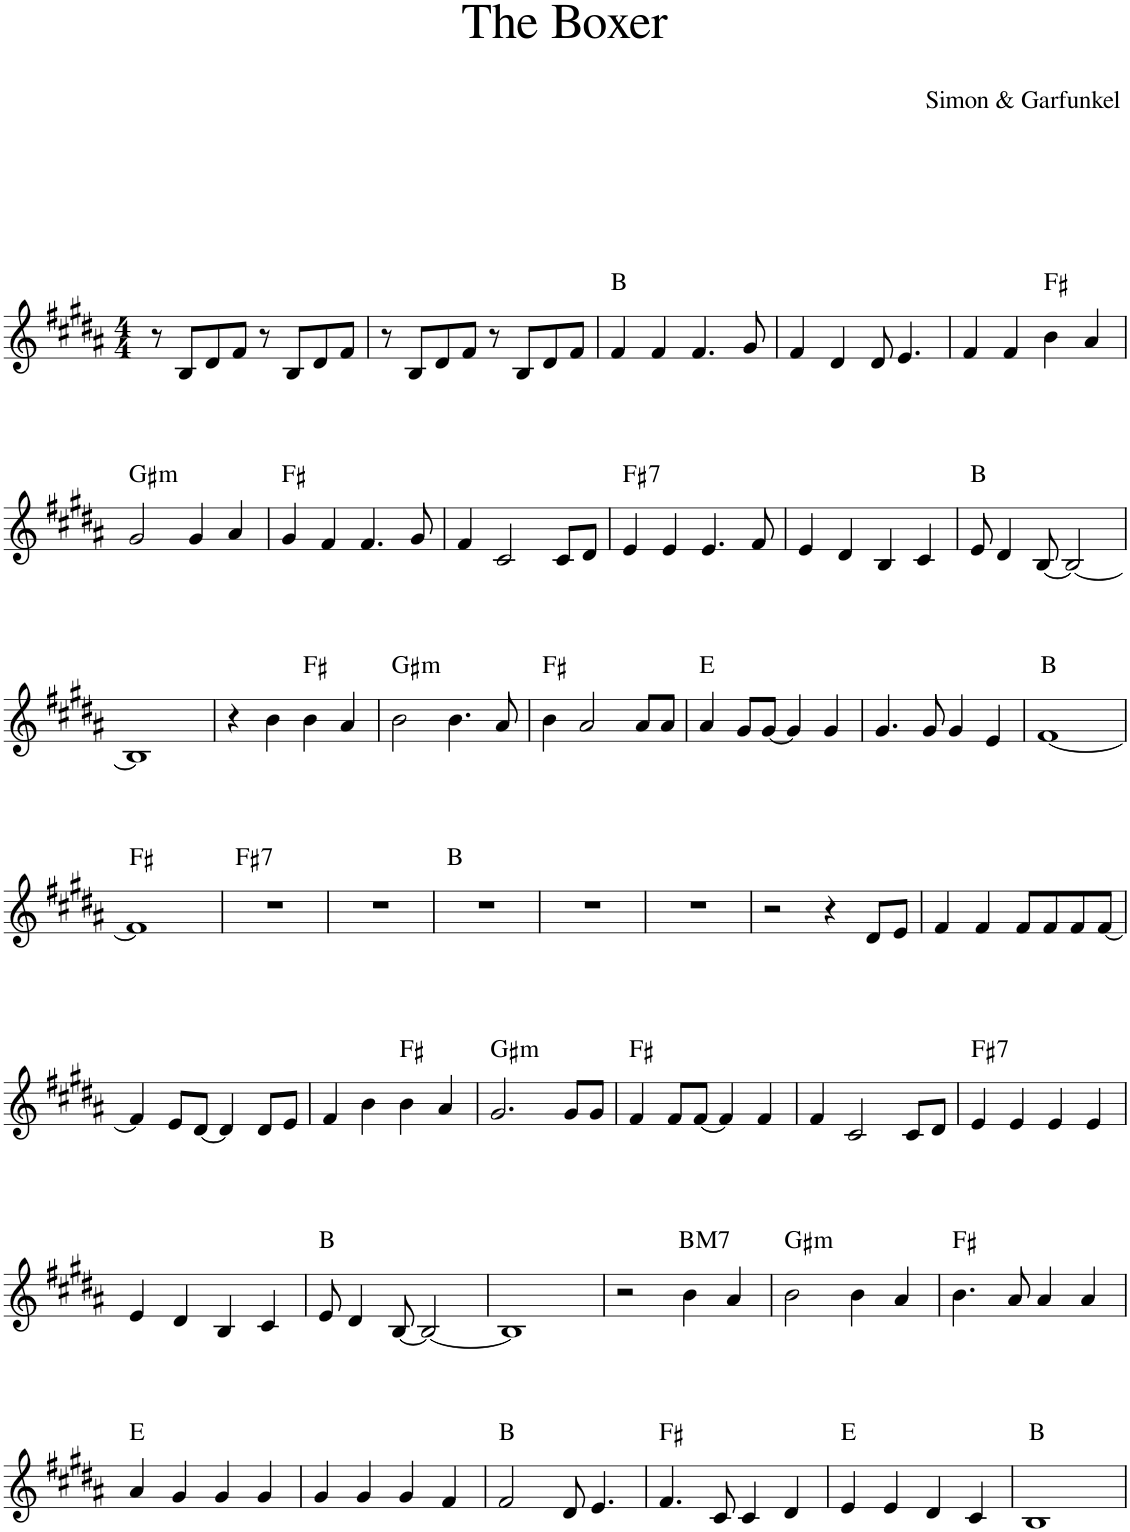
**kern	**harte
*part1	*part1
*staff1	*
*I"Piano	*
*I'Pno.	*
*clefG2	*
*k[f#c#g#d#a#]	*
*M4/4	*
=1	=1
8r	.
8B/L	.
8d#/	.
8f#/J	.
8r	.
8B/L	.
8d#/	.
8f#/J	.
=2	=2
8r	.
8B/L	.
8d#/	.
8f#/J	.
8r	.
8B/L	.
8d#/	.
8f#/J	.
=3	=3
4f#/	B:maj
4f#/	.
4.f#/	.
8g#/	.
=4	=4
4f#/	.
4d#/	.
8d#/	.
4.e/	.
=5	=5
4f#/	.
4f#/	.
4b\	F#:maj
4a#/	.
!!LO:LB:g=z
=6	=6
!	!LO:H:kt=m
2g#/	G#:min
4g#/	.
4a#/	.
=7	=7
4g#/	F#:maj
4f#/	.
4.f#/	.
8g#/	.
=8	=8
4f#/	.
2c#/	.
8c#/L	.
8d#/J	.
=9	=9
!	!LO:H:kt=7
4e/	F#:7
4e/	.
4.e/	.
8f#/	.
=10	=10
4e/	.
4d#/	.
4B/	.
4c#/	.
=11	=11
8e/	B:maj
4d#/	.
[8B/	.
2B/_	.
!!LO:LB:g=z
=12	=12
1B]	.
=13	=13
4r	.
4b\	.
4b\	F#:maj
4a#/	.
=14	=14
!	!LO:H:kt=m
2b\	G#:min
4.b\	.
8a#/	.
=15	=15
4b\	F#:maj
2a#/	.
8a#/L	.
8a#/J	.
=16	=16
4a#/	E:maj
8g#/L	.
[8g#/J	.
4g#/]	.
4g#/	.
=17	=17
4.g#/	.
8g#/	.
4g#/	.
4e/	.
=18	=18
[1f#	B:maj
!!LO:LB:g=z
=19	=19
1f#]	F#:maj
=20	=20
!	!LO:H:kt=7
1r	F#:7
=21	=21
1r	.
=22	=22
1r	B:maj
=23	=23
1r	.
=24	=24
1r	.
=25	=25
2r	.
4r	.
8d#/L	.
8e/J	.
=26	=26
4f#/	.
4f#/	.
8f#/L	.
8f#/	.
8f#/	.
[8f#/J	.
!!LO:LB:g=z
=27	=27
4f#/]	.
8e/L	.
[8d#/J	.
4d#/]	.
8d#/L	.
8e/J	.
=28	=28
4f#/	.
4b\	.
4b\	F#:maj
4a#/	.
=29	=29
!	!LO:H:kt=m
2.g#/	G#:min
8g#/L	.
8g#/J	.
=30	=30
4f#/	F#:maj
8f#/L	.
[8f#/J	.
4f#/]	.
4f#/	.
=31	=31
4f#/	.
2c#/	.
8c#/L	.
8d#/J	.
=32	=32
!	!LO:H:kt=7
4e/	F#:7
4e/	.
4e/	.
4e/	.
!!LO:LB:g=z
=33	=33
4e/	.
4d#/	.
4B/	.
4c#/	.
=34	=34
8e/	B:maj
4d#/	.
[8B/	.
2B/_	.
=35	=35
1B]	.
=36	=36
2r	.
!	!LO:H:kt=M7
4b\	B:maj7
4a#/	.
=37	=37
!	!LO:H:kt=m
2b\	G#:min
4b\	.
4a#/	.
=38	=38
4.b\	F#:maj
8a#/	.
4a#/	.
4a#/	.
!!LO:LB:g=z
=39	=39
4a#/	E:maj
4g#/	.
4g#/	.
4g#/	.
=40	=40
4g#/	.
4g#/	.
4g#/	.
4f#/	.
=41	=41
2f#/	B:maj
8d#/	.
4.e/	.
=42	=42
4.f#/	F#:maj
8c#/	.
4c#/	.
4d#/	.
=43	=43
4e/	E:maj
4e/	.
4d#/	.
4c#/	.
=44	=44
1B	B:maj
=	=
*-	*-
